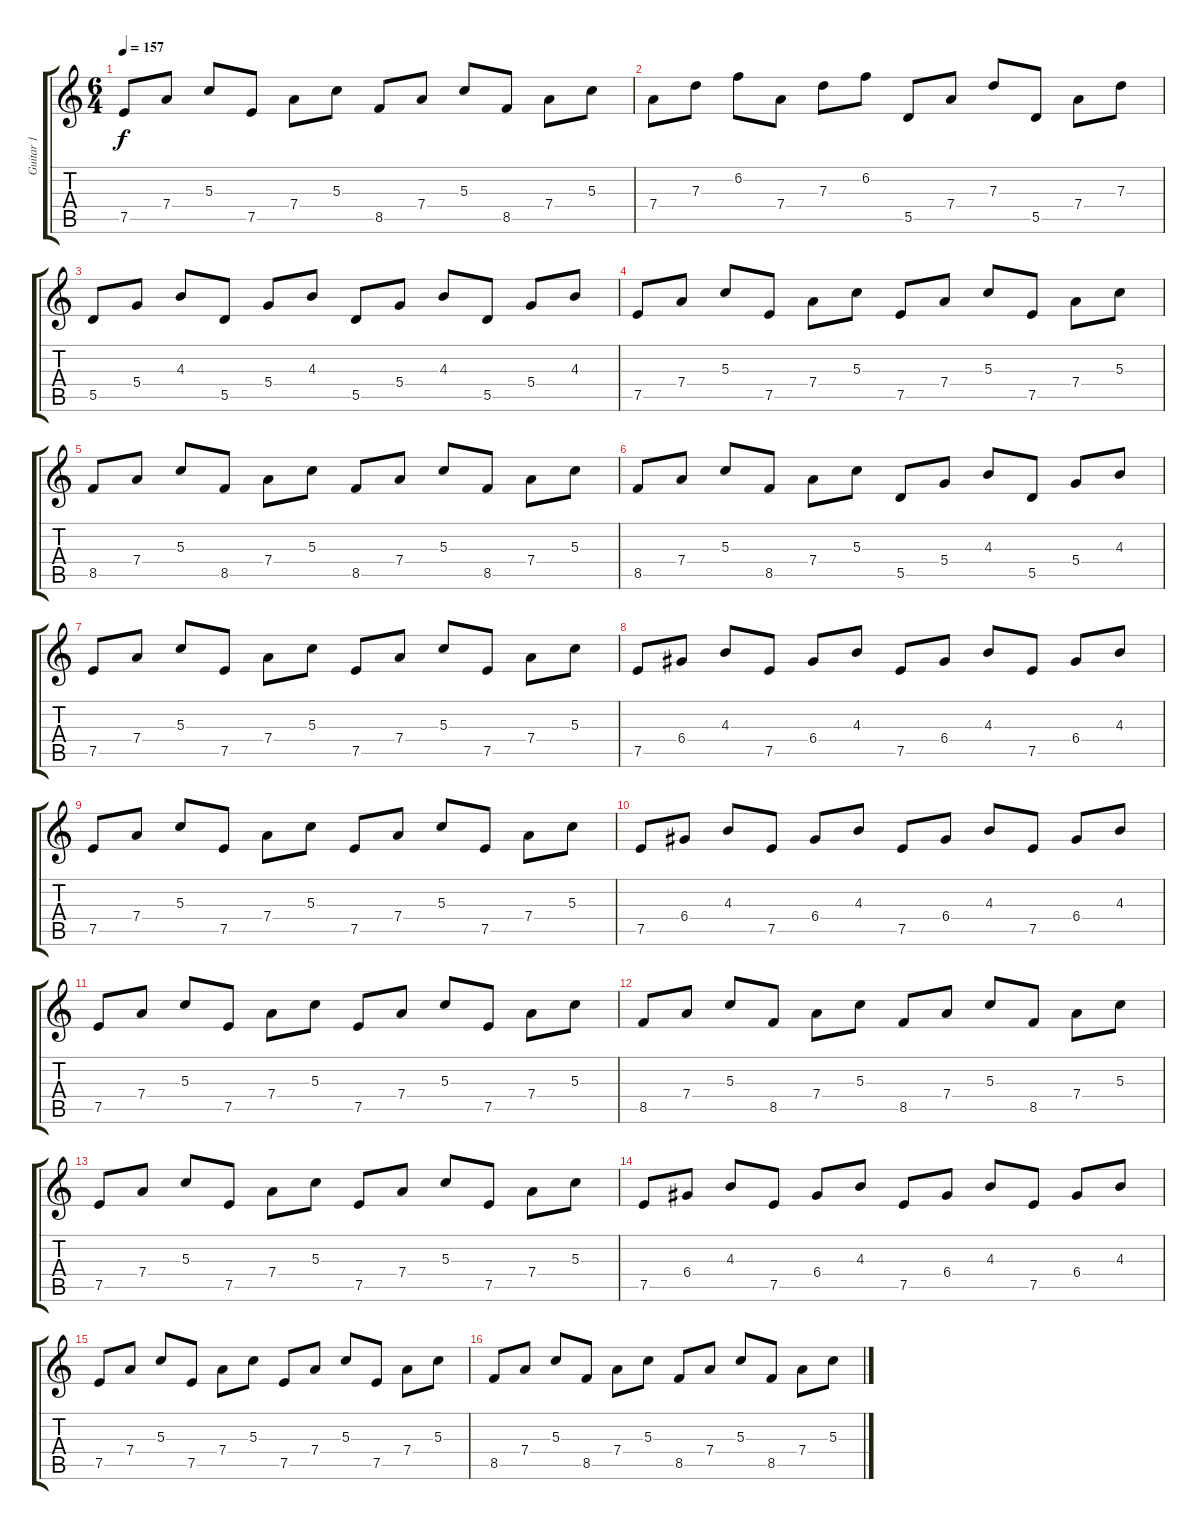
\track ("Guitar 1" "Guitar 1") {instrument acousticguitarnylon}
\staff {score tabs}
\tuning (E4 B3 G3 D3 A2 E2) {hide}
\ts (6 4)
\tempo 157
\clef g2
\ks c
7.5.8{dy f} 7.4.8 5.3.8 7.5.8 7.4.8 5.3.8 8.5.8 7.4.8 5.3.8 8.5.8 7.4.8 5.3.8 |
7.4.8 7.3.8 6.2.8 7.4.8 7.3.8 6.2.8 5.5.8 7.4.8 7.3.8 5.5.8 7.4.8 7.3.8 |
5.5.8 5.4.8 4.3.8 5.5.8 5.4.8 4.3.8 5.5.8 5.4.8 4.3.8 5.5.8 5.4.8 4.3.8 |
7.5.8 7.4.8 5.3.8 7.5.8 7.4.8 5.3.8 7.5.8 7.4.8 5.3.8 7.5.8 7.4.8 5.3.8 |
8.5.8 7.4.8 5.3.8 8.5.8 7.4.8 5.3.8 8.5.8 7.4.8 5.3.8 8.5.8 7.4.8 5.3.8 |
8.5.8 7.4.8 5.3.8 8.5.8 7.4.8 5.3.8 5.5.8 5.4.8 4.3.8 5.5.8 5.4.8 4.3.8 |
7.5.8 7.4.8 5.3.8 7.5.8 7.4.8 5.3.8 7.5.8 7.4.8 5.3.8 7.5.8 7.4.8 5.3.8 |
7.5.8 6.4.8 4.3.8 7.5.8 6.4.8 4.3.8 7.5.8 6.4.8 4.3.8 7.5.8 6.4.8 4.3.8 |
7.5.8 7.4.8 5.3.8 7.5.8 7.4.8 5.3.8 7.5.8 7.4.8 5.3.8 7.5.8 7.4.8 5.3.8 |
7.5.8 6.4.8 4.3.8 7.5.8 6.4.8 4.3.8 7.5.8 6.4.8 4.3.8 7.5.8 6.4.8 4.3.8 |
7.5.8 7.4.8 5.3.8 7.5.8 7.4.8 5.3.8 7.5.8 7.4.8 5.3.8 7.5.8 7.4.8 5.3.8 |
8.5.8 7.4.8 5.3.8 8.5.8 7.4.8 5.3.8 8.5.8 7.4.8 5.3.8 8.5.8 7.4.8 5.3.8 |
7.5.8 7.4.8 5.3.8 7.5.8 7.4.8 5.3.8 7.5.8 7.4.8 5.3.8 7.5.8 7.4.8 5.3.8 |
7.5.8 6.4.8 4.3.8 7.5.8 6.4.8 4.3.8 7.5.8 6.4.8 4.3.8 7.5.8 6.4.8 4.3.8 |
7.5.8 7.4.8 5.3.8 7.5.8 7.4.8 5.3.8 7.5.8 7.4.8 5.3.8 7.5.8 7.4.8 5.3.8 |
8.5.8 7.4.8 5.3.8 8.5.8 7.4.8 5.3.8 8.5.8 7.4.8 5.3.8 8.5.8 7.4.8 5.3.8
